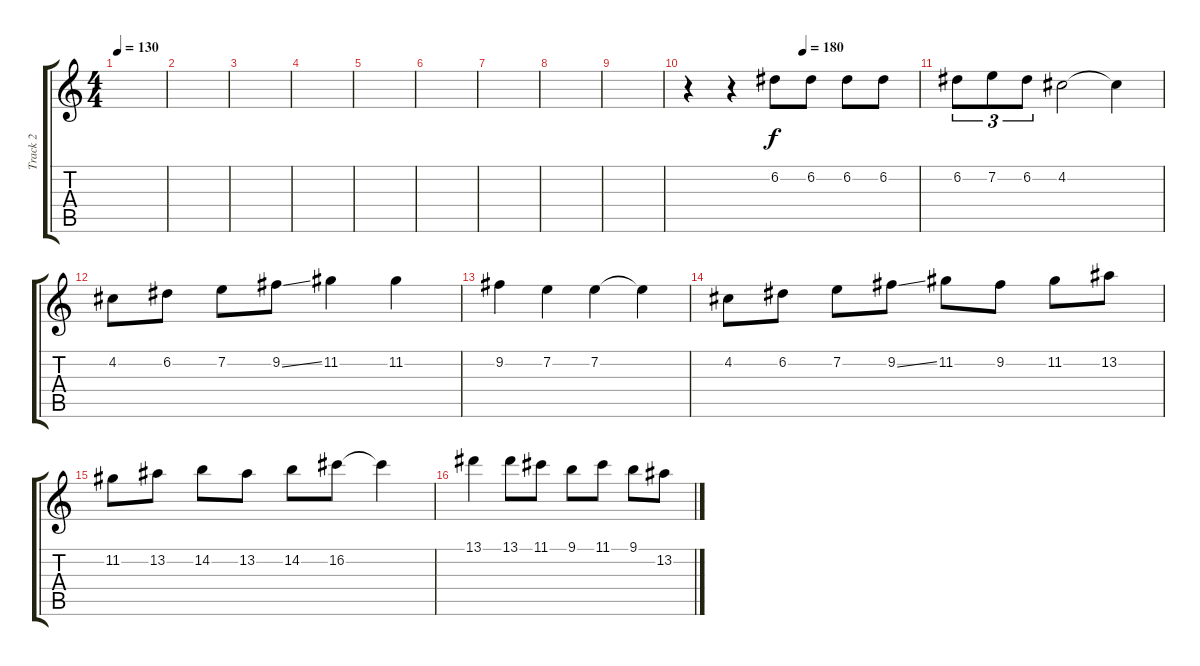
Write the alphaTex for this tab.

\track ("Track 2" "Track 2") {instrument distortionguitar}
\staff {score tabs}
\tuning (D4 A3 F3 C3 G2 C2) {hide}
\ts (4 4)
\tempo 130
\clef g2
\ks c
|
|
|
|
|
|
|
|
|
\tempo (180 0.5)
r.4 r.4 6.2.8 6.2.8 6.2.8 6.2.8 |
6.2.8{tu (3 2)} 7.2.8{tu (3 2)} 6.2.8{tu (3 2)} 4.2.2 4.2{t}.4 |
4.2.8 6.2.8 7.2.8 9.2{ss}.8 11.2.4 11.2.4 |
9.2.4 7.2.4 7.2.4 7.2{t}.4 |
4.2.8 6.2.8 7.2.8 9.2{ss}.8 11.2.8 9.2.8 11.2.8 13.2.8 |
11.2.8 13.2.8 14.2.8 13.2.8 14.2.8 16.2.8 16.2{t}.4 |
13.1.4 13.1.8 11.1.8 9.1.8 11.1.8 9.1.8 13.2.8
